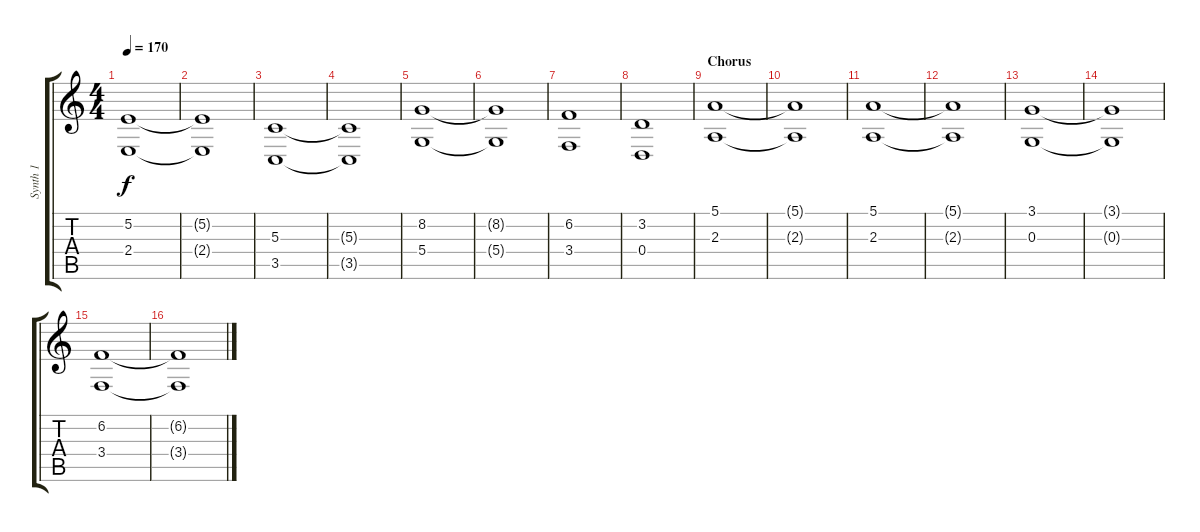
\track ("Synth 1" "Synth 1") {instrument stringensemble1}
\staff {score tabs}
\tuning (E4 B3 G3 D3 A2 E2) {hide}
\ts (4 4)
\tempo 170
\clef g2
\ks c
(5.2 2.4).1{dy f} |
(5.2{t} 2.4{t}).1 |
(5.3 3.5).1 |
(5.3{t} 3.5{t}).1 |
(8.2 5.4).1 |
(8.2{t} 5.4{t}).1 |
(6.2 3.4).1 |
(3.2 0.4).1 |
\section ("" "Chorus")
(5.1 2.3).1 |
(5.1{t} 2.3{t}).1 |
(5.1 2.3).1 |
(5.1{t} 2.3{t}).1 |
(3.1 0.3).1 |
(3.1{t} 0.3{t}).1 |
(6.2 3.4).1 |
(6.2{t} 3.4{t}).1
